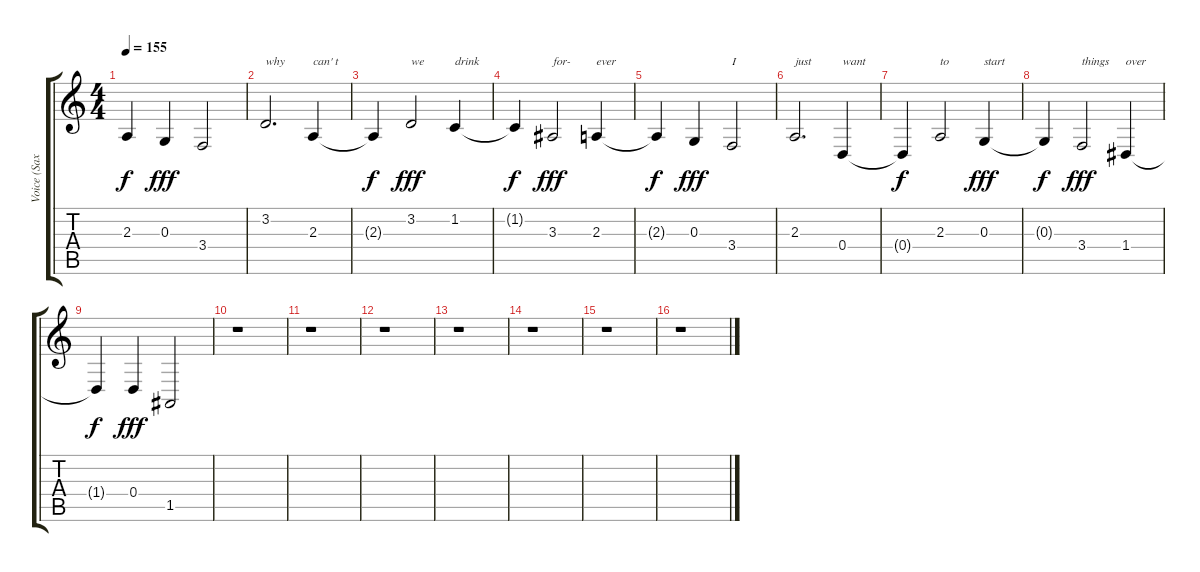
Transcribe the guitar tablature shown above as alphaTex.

\track ("Voice (Sax 1)       " "Voice (Sax") {instrument altosax}
\staff {score tabs}
\tuning (E4 B3 G3 D3 A2 E2) {hide}
\ts (4 4)
\tempo 155
\clef g2
\ks c
2.3{t}.4{dy f} 0.3.4{dy fff} 3.4.2 |
3.2.2{d txt "why"} 2.3.4{txt "can' t "} |
2.3{t}.4{dy f} 3.2.2{txt "we" dy fff} 1.2.4{txt "drink"} |
1.2{t}.4{dy f} 3.3.2{txt "for-" dy fff} 2.3.4{txt "ever"} |
2.3{t}.4{dy f} 0.3.4{dy fff} 3.4.2{txt "I"} |
2.3.2{d txt "just"} 0.4.4{txt "want"} |
0.4{t}.4{dy f} 2.3.2{txt "to"} 0.3.4{txt "start " dy fff} |
0.3{t}.4{dy f} 3.4.2{txt "things" dy fff} 1.4.4{txt "over"} |
1.4{t}.4{dy f} 0.4.4{dy fff} 1.5.2 |
r.1 |
r.1 |
r.1 |
r.1 |
r.1 |
r.1 |
r.1
